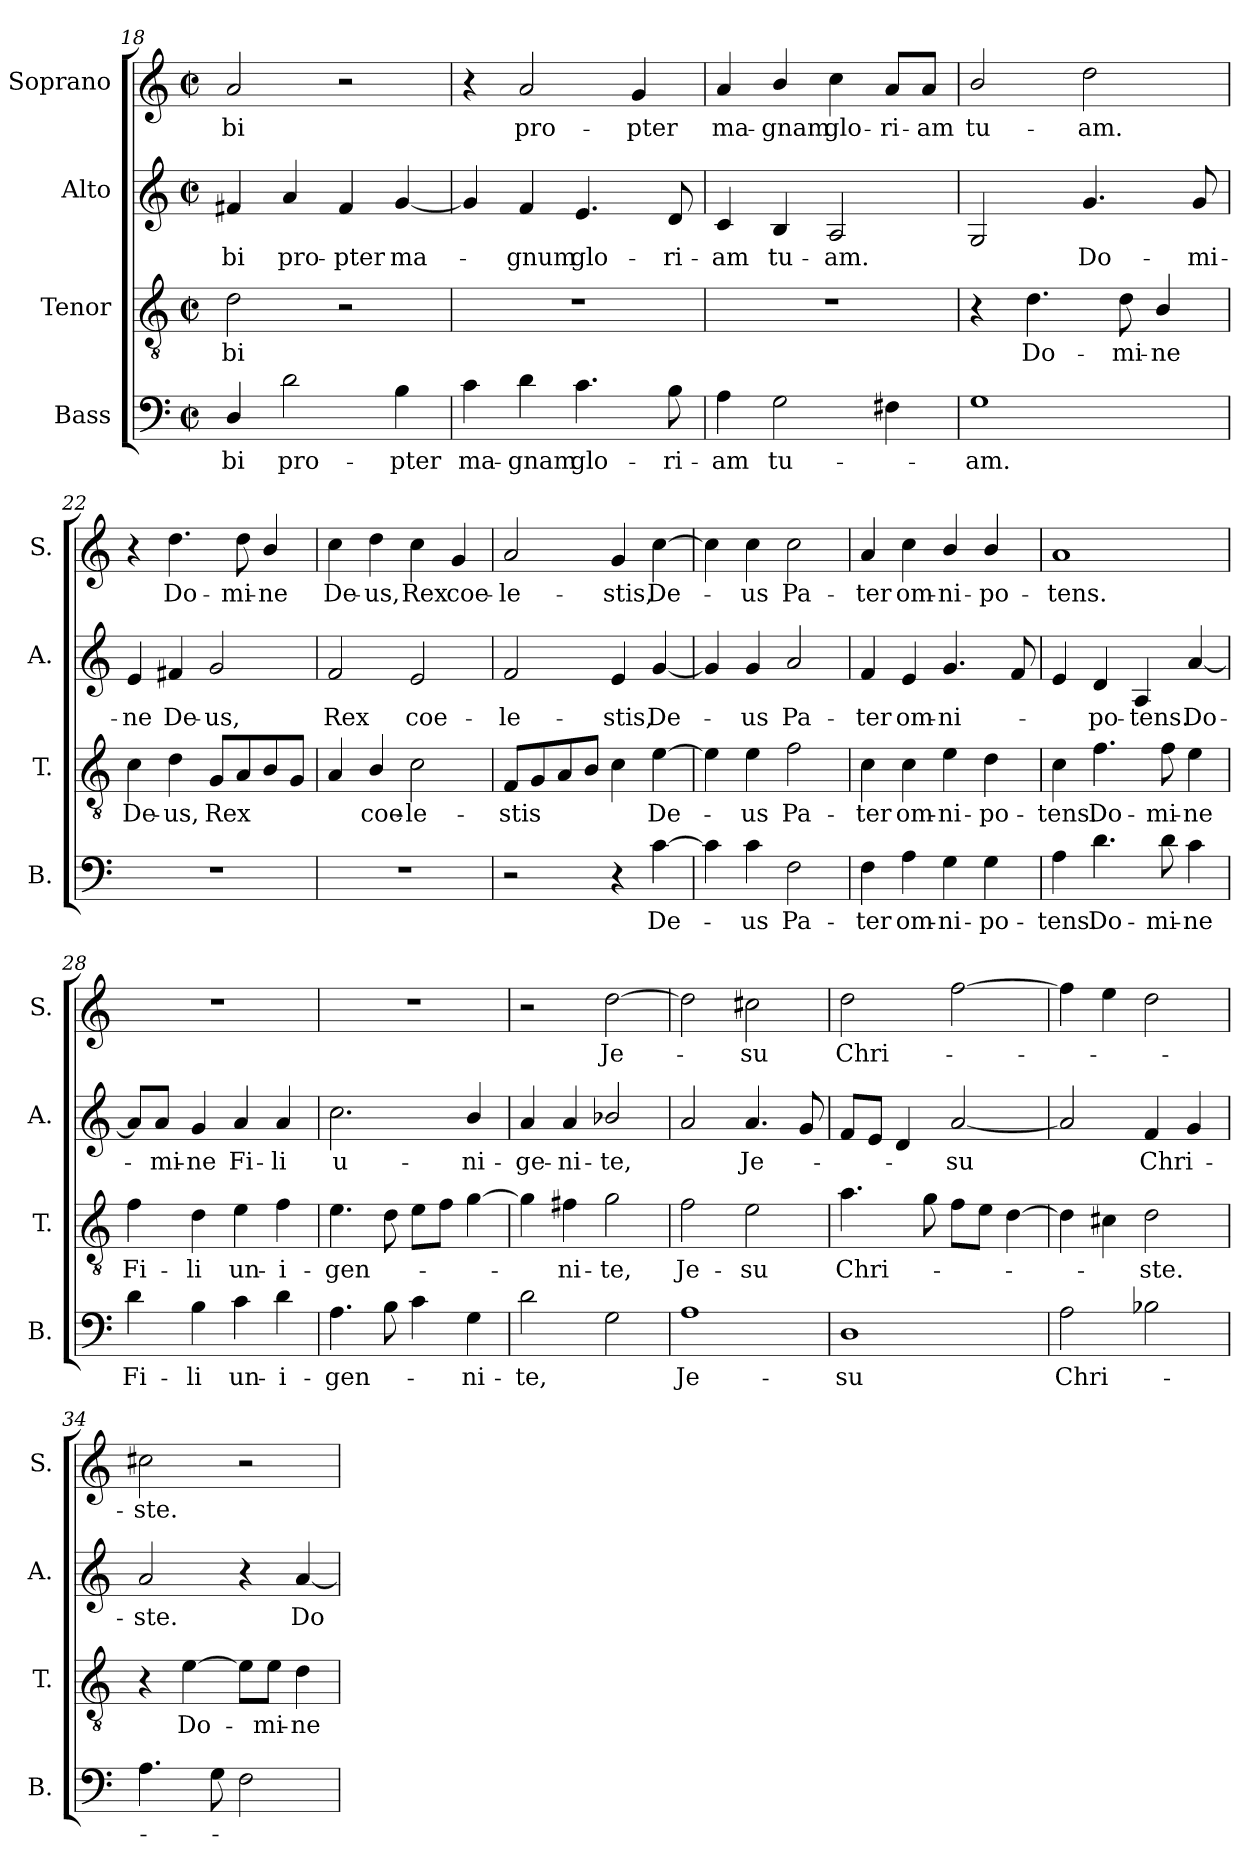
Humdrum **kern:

**kern	**text	**kern	**text	**kern	**text	**kern	**text
*part4	*part4	*part3	*part3	*part2	*part2	*part1	*part1
*staff4	*staff4	*staff3	*staff3	*staff2	*staff2	*staff1	*staff1
*I"Bass	*	*I"Tenor	*	*I"Alto	*	*I"Soprano	*
*I'B.	*	*I'T.	*	*I'A.	*	*I'S.	*
*clefF4	*	*clefGv2	*	*clefG2	*	*clefG2	*
*	*	*ITrd7c12	*	*	*	*	*
*k[]	*	*k[]	*	*k[]	*	*k[]	*
*C:	*	*C:	*	*C:	*	*C:	*
*M2/2	*	*M2/2	*	*M2/2	*	*M2/2	*
*met(c|)	*	*met(c|)	*	*met(c|)	*	*met(c|)	*
=18	=18	=18	=18	=18	=18	=18	=18
!	!LO:LY:b	!	!LO:LY:b	!	!LO:LY:b	!	!LO:LY:b
4D/	-bi	2D\	-bi	4f#X/	-bi	2a/	-bi
!	!LO:LY:b	!	!	!	!LO:LY:b	!	!
2d\	pro-	.	.	4a/	pro-	.	.
!	!	!	!	!	!LO:LY:b	!	!
.	.	2r	.	4f#/	-pter	2r	.
!	!LO:LY:b	!	!	!	!LO:LY:b	!	!
4B\	-pter	.	.	[<4g/	ma-	.	.
!!LO:PB:g=z
=19	=19	=19	=19	=19	=19	=19	=19
!	!LO:LY:b	!	!	!	!	!	!
4c\	ma-	1r	.	4g/]	.	4r	.
!	!LO:LY:b	!	!	!	!LO:LY:b	!	!LO:LY:b
4d\	-gnam	.	.	4f/	-gnum	2a/	pro-
!	!LO:LY:b	!	!	!	!LO:LY:b	!	!
4.c\	glo-	.	.	4.e/	glo-	.	.
!	!	!	!	!	!	!	!LO:LY:b
.	.	.	.	.	.	4g/	-pter
!	!LO:LY:b	!	!	!	!LO:LY:b	!	!
8B\	-ri-	.	.	8d/	-ri-	.	.
=20	=20	=20	=20	=20	=20	=20	=20
!	!LO:LY:b	!	!	!	!LO:LY:b	!	!LO:LY:b
4A\	-am	1r	.	4c/	-am	4a/	ma-
!	!LO:LY:b	!	!	!	!LO:LY:b	!	!LO:LY:b
2G\	tu-	.	.	4B/	tu-	4b/	-gnam
!	!	!	!	!	!LO:LY:b	!	!LO:LY:b
.	.	.	.	2A/	-am.	4cc\	glo-
!	!	!	!	!	!	!	!LO:LY:b
4F#X\	.	.	.	.	.	8a/L	-ri-
!	!	!	!	!	!	!	!LO:LY:b
.	.	.	.	.	.	8a/J	-am
=21	=21	=21	=21	=21	=21	=21	=21
!	!LO:LY:b	!	!	!	!	!	!LO:LY:b
1G	-am.	4r	.	2G/	.	2b/	tu-
!	!	!	!LO:LY:b	!	!	!	!
.	.	4.D\	Do-	.	.	.	.
!	!	!	!	!	!LO:LY:b	!	!LO:LY:b
.	.	.	.	4.g/	Do-	2dd\	-am.
!	!	!	!LO:LY:b	!	!	!	!
.	.	8D\	-mi-	.	.	.	.
!	!	!	!LO:LY:b	!	!	!	!
.	.	4BB/	-ne	.	.	.	.
!	!	!	!	!	!LO:LY:b	!	!
.	.	.	.	8g/	-mi-	.	.
=22	=22	=22	=22	=22	=22	=22	=22
!	!	!	!LO:LY:b	!	!LO:LY:b	!	!
1r	.	4C\	De-	4e/	-ne	4r	.
!	!	!	!LO:LY:b	!	!LO:LY:b	!	!LO:LY:b
.	.	4D\	-us,	4f#X/	De-	4.dd\	Do-
!	!	!	!LO:LY:b	!	!LO:LY:b	!	!
.	.	8GG/L	Rex	2g/	-us,	.	.
!	!	!	!	!	!	!	!LO:LY:b
.	.	8AA/	.	.	.	8dd\	-mi-
!	!	!	!	!	!	!	!LO:LY:b
.	.	8BB/	.	.	.	4b/	-ne
.	.	8GG/J	.	.	.	.	.
=23	=23	=23	=23	=23	=23	=23	=23
!	!	!	!	!	!LO:LY:b	!	!LO:LY:b
1r	.	4AA/	.	2f/	Rex	4cc\	De-
!	!	!	!LO:LY:b	!	!	!	!LO:LY:b
.	.	4BB/	coe-	.	.	4dd\	-us,
!	!	!	!LO:LY:b	!	!LO:LY:b	!	!LO:LY:b
.	.	2C\	-le-	2e/	coe-	4cc\	Rex
!	!	!	!	!	!	!	!LO:LY:b
.	.	.	.	.	.	4g/	coe-
!!LO:LB:g=z
=24	=24	=24	=24	=24	=24	=24	=24
!	!	!	!LO:LY:b	!	!LO:LY:b	!	!LO:LY:b
2r	.	8FF/L	-stis	2f/	-le-	2a/	-le-
.	.	8GG/	.	.	.	.	.
.	.	8AA/	.	.	.	.	.
.	.	8BB/J	.	.	.	.	.
!	!	!	!	!	!LO:LY:b	!	!LO:LY:b
4r	.	4C\	.	4e/	-stis,	4g/	-stis,
!	!LO:LY:b	!	!LO:LY:b	!	!LO:LY:b	!	!LO:LY:b
[>4c\	De-	[>4E\	De-	[<4g/	De-	[>4cc\	De-
=25	=25	=25	=25	=25	=25	=25	=25
4c\]	.	4E\]	.	4g/]	.	4cc\]	.
!	!LO:LY:b	!	!LO:LY:b	!	!LO:LY:b	!	!LO:LY:b
4c\	-us	4E\	-us	4g/	-us	4cc\	-us
!	!LO:LY:b	!	!LO:LY:b	!	!LO:LY:b	!	!LO:LY:b
2F\	Pa-	2F\	Pa-	2a/	Pa-	2cc\	Pa-
=26	=26	=26	=26	=26	=26	=26	=26
!	!LO:LY:b	!	!LO:LY:b	!	!LO:LY:b	!	!LO:LY:b
4F\	-ter	4C\	-ter	4f/	-ter	4a/	-ter
!	!LO:LY:b	!	!LO:LY:b	!	!LO:LY:b	!	!LO:LY:b
4A\	om-	4C\	om-	4e/	om-	4cc\	om-
!	!LO:LY:b	!	!LO:LY:b	!	!LO:LY:b	!	!LO:LY:b
4G\	-ni-	4E\	-ni-	4.g/	-ni-	4b/	-ni-
!	!LO:LY:b	!	!LO:LY:b	!	!	!	!LO:LY:b
4G\	-po-	4D\	-po-	.	.	4b/	-po-
.	.	.	.	8f/	.	.	.
=27	=27	=27	=27	=27	=27	=27	=27
!	!LO:LY:b	!	!LO:LY:b	!	!	!	!LO:LY:b
4A\	-tens.	4C\	-tens.	4e/	.	1a	-tens.
!	!LO:LY:b	!	!LO:LY:b	!	!LO:LY:b	!	!
4.d\	Do-	4.F\	Do-	4d/	-po-	.	.
!	!	!	!	!	!LO:LY:b	!	!
.	.	.	.	4A/	-tens.	.	.
!	!LO:LY:b	!	!LO:LY:b	!	!	!	!
8d\	-mi-	8F\	-mi-	.	.	.	.
!	!LO:LY:b	!	!LO:LY:b	!	!LO:LY:b	!	!
4c\	-ne	4E\	-ne	[<4a/	Do-	.	.
=28	=28	=28	=28	=28	=28	=28	=28
!	!LO:LY:b	!	!LO:LY:b	!	!	!	!
4d\	Fi-	4F\	Fi-	8a/L]	.	1r	.
!	!	!	!	!	!LO:LY:b	!	!
.	.	.	.	8a/J	-mi-	.	.
!	!LO:LY:b	!	!LO:LY:b	!	!LO:LY:b	!	!
4B\	-li	4D\	-li	4g/	-ne	.	.
!	!LO:LY:b	!	!LO:LY:b	!	!LO:LY:b	!	!
4c\	un-	4E\	un-	4a/	Fi-	.	.
!	!LO:LY:b	!	!LO:LY:b	!	!LO:LY:b	!	!
4d\	-i-	4F\	-i-	4a/	-li	.	.
=29	=29	=29	=29	=29	=29	=29	=29
!	!LO:LY:b	!	!LO:LY:b	!	!LO:LY:b	!	!
4.A\	-gen-	4.E\	-gen-	2.cc\	u-	1r	.
8B\	.	8D\	.	.	.	.	.
4c\	.	8E\L	.	.	.	.	.
.	.	8F\J	.	.	.	.	.
!	!LO:LY:b	!	!	!	!LO:LY:b	!	!
4G\	-ni-	[>4G\	.	4b/	-ni-	.	.
!!LO:LB:g=z
=30	=30	=30	=30	=30	=30	=30	=30
!	!LO:LY:b	!	!	!	!LO:LY:b	!	!
2d\	-te,	4G\]	.	4a/	-ge-	2r	.
!	!	!	!LO:LY:b	!	!LO:LY:b	!	!
.	.	4F#X\	-ni-	4a/	-ni-	.	.
!	!	!	!LO:LY:b	!	!LO:LY:b	!	!LO:LY:b
2G\	.	2G\	-te,	2b-X/	-te,	[>2dd\	Je-
=31	=31	=31	=31	=31	=31	=31	=31
!	!LO:LY:b	!	!LO:LY:b	!	!	!	!
1A	Je-	2F\	Je-	2a/	.	2dd\]	.
!	!	!	!LO:LY:b	!	!LO:LY:b	!	!LO:LY:b
.	.	2E\	-su	4.a/	Je-	2cc#X\	-su
.	.	.	.	8g/	.	.	.
=32	=32	=32	=32	=32	=32	=32	=32
!	!LO:LY:b	!	!LO:LY:b	!	!	!	!LO:LY:b
1D	-su	4.A\	Chri-	8f/L	.	2dd\	Chri-
.	.	.	.	8e/J	.	.	.
.	.	.	.	4d/	.	.	.
.	.	8G\	.	.	.	.	.
!	!	!	!	!	!LO:LY:b	!	!
.	.	8F\L	.	[<2a/	-su	[>2ff\	.
.	.	8E\J	.	.	.	.	.
.	.	[>4D\	.	.	.	.	.
=33	=33	=33	=33	=33	=33	=33	=33
!	!LO:LY:b	!	!	!	!	!	!
2A\	Chri-	4D\]	.	2a/]	.	4ff\]	.
.	.	4C#X\	.	.	.	4ee\	.
!	!	!	!LO:LY:b	!	!LO:LY:b	!	!
2B-X\	.	2D\	-ste.	4f/	Chri-	2dd\	.
.	.	.	.	4g/	.	.	.
=34	=34	=34	=34	=34	=34	=34	=34
!	!	!	!	!	!LO:LY:b	!	!LO:LY:b
4.A\	.	4r	.	2a/	-ste.	2cc#X\	-ste.
!	!	!	!LO:LY:b	!	!	!	!
.	.	[>4E\	Do-	.	.	.	.
8G\	.	.	.	.	.	.	.
2F\	.	8E\L]	.	4r	.	2r	.
!	!	!	!LO:LY:b	!	!	!	!
.	.	8E\J	-mi-	.	.	.	.
!	!	!	!LO:LY:b	!	!LO:LY:b	!	!
.	.	4D\	-ne	[<4a/	Do-	.	.
=	=	=	=	=	=	=	=
*-	*-	*-	*-	*-	*-	*-	*-
